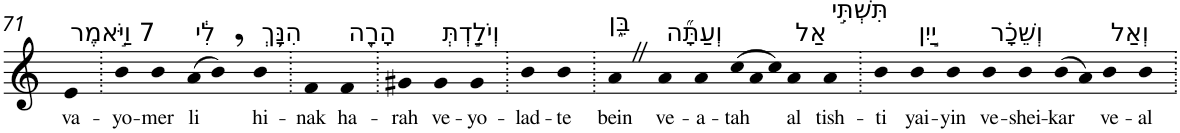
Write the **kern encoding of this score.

**kern	**text
*part1	*part1
*staff1	*staff1
*I"Piano	*
*I'Pno	*
!!LO:PB:g=z
*clefG2	*
*k[]	*
=71	=71
!LO:TX:a:t=7 וַיֹּ֣אמֶר	!
!	!LO:LY:b
4e	va-
=72.	=72.
!	!LO:LY:b
4b	-yo-
!	!LO:LY:b
4b	-mer
!LO:TX:a:t=לִ֔י	!
!	!LO:LY:b
(>8a	li
8b,)	.
!LO:TX:a:t=הִנָּ֥ךְ	!
!	!LO:LY:b
4b	hi-
=73.	=73.
!	!LO:LY:b
4f	-nak
!LO:TX:a:t=הָרָ֖ה	!
!	!LO:LY:b
4f	ha-
=74.	=74.
!	!LO:LY:b
4g#X	-rah
!LO:TX:a:t=וְיֹלַ֣דְתְּ	!
!	!LO:LY:b
4g#	ve-
!	!LO:LY:b
4g#	-yo-
=75.	=75.
!	!LO:LY:b
4b	-lad-
!	!LO:LY:b
4b	-te
=76.	=76.
!LO:TX:a:t=בֵּ֑ן	!
!	!LO:LY:b
4aZ	bein
!LO:TX:a:t=וְעַתָּ֞ה	!
!	!LO:LY:b
4a	ve-
!	!LO:LY:b
4a	-a-
*Xtuplet	*
!	!LO:LY:b
(>12cc	-tah
12a	.
12cc)	.
!LO:TX:a:t=אַל	!
!	!LO:LY:b
4a	al
!LO:TX:a:t=תִּשְׁתִּ֣י	!
!	!LO:LY:b
4a	tish-
=77.	=77.
!	!LO:LY:b
4b	-ti
!LO:TX:a:t=יַ֣יִן	!
!	!LO:LY:b
4b	yai-
!	!LO:LY:b
4b	-yin
!LO:TX:a:t=וְשֵׁכָ֗ר	!
!	!LO:LY:b
4b	ve-
!	!LO:LY:b
4b	-shei-
!	!LO:LY:b
(>8b	-kar
8a)	.
!LO:TX:a:t=וְאַל	!
!	!LO:LY:b
4b	ve-
!	!LO:LY:b
4b	-al
=.	=.
*-	*-
